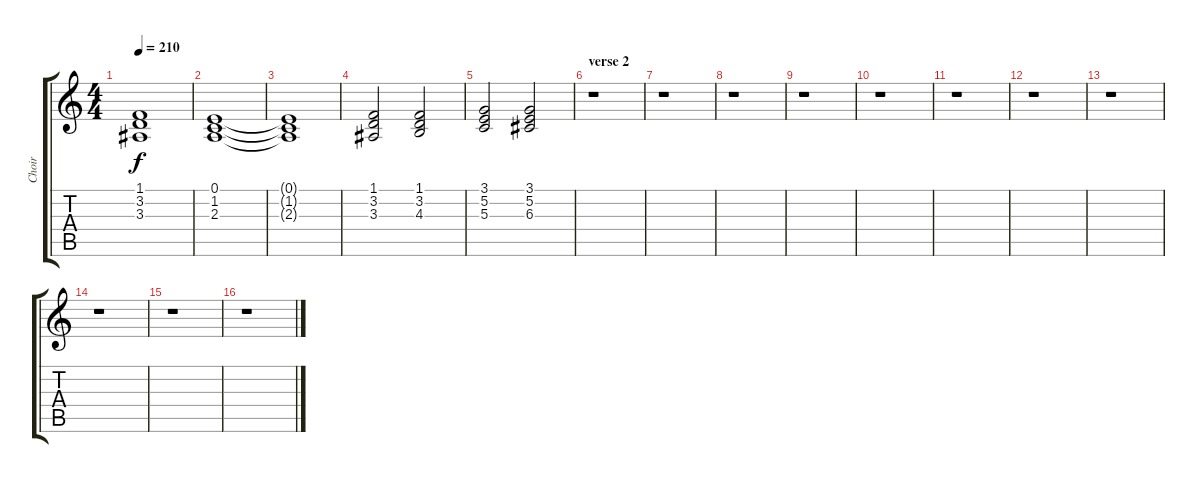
\track ("Choir" "Choir") {instrument choiraahs}
\staff {score tabs}
\tuning (E4 B3 G3 D3 A2 E2) {hide}
\ts (4 4)
\tempo 210
\clef g2
\ks c
(1.1{t} 3.2{t} 3.3{t}).1{dy f} |
(0.1 1.2 2.3).1 |
(0.1{t} 1.2{t} 2.3{t}).1 |
(1.1 3.2 3.3).2 (1.1 3.2 4.3).2 |
(3.1 5.2 5.3).2 (3.1 5.2 6.3).2 |
\section ("" "verse 2")
r.1 |
r.1 |
r.1 |
r.1 |
r.1 |
r.1 |
r.1 |
r.1 |
r.1 |
r.1 |
r.1
